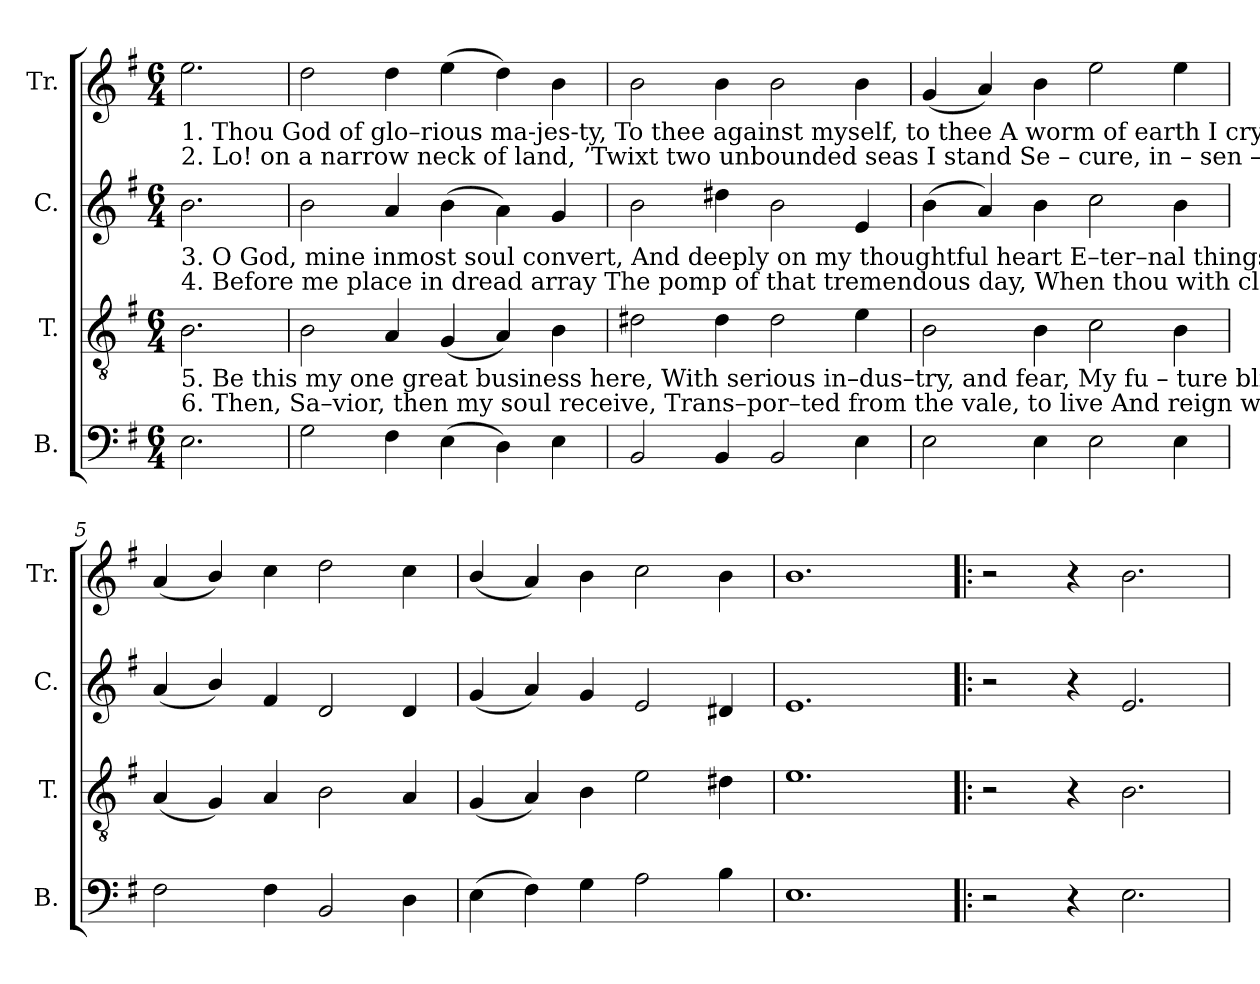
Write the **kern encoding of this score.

**kern	**kern	**kern	**kern
*part4	*part3	*part2	*part1
*staff4	*staff3	*staff2	*staff1
*I"B.	*I"T.	*I"C.	*I"Tr.
*I'B.	*I'T.	*I'C.	*I'Tr.
*clefF4	*clefGv2	*clefG2	*clefG2
*k[f#]	*k[f#]	*k[f#]	*k[f#]
*M6/4	*M6/4	*M6/4	*M6/4
*MM120	*MM120	*MM120	*MM120
=1	=1	=1	=1
!	!	!	!LO:TX:b:t=1.  Thou  God  of  glo–rious  ma-jes-ty,      To     thee  against  myself,    to  thee    A     worm   of   earth   I    cry,                           An
!	!	!	!LO:TX:b:t=2.  Lo!       on   a  narrow neck  of  land,     ’Twixt two unbounded seas I stand    Se – cure,   in – sen – si – ble&colon;                         A
!	!	!LO:TX:b:t=3.  O  God,  mine  inmost  soul  convert,   And deeply on my thoughtful heart   E–ter–nal  things  im – press,                       Give	!
!	!	!LO:TX:b:t=4.  Before me place in dread array   The pomp of that tremendous day,  When thou with clouds shalt come                        To	!
!	!LO:TX:b:t=5.  Be  this  my  one great business here,  With  serious  in–dus–try,  and  fear,   My  fu – ture bliss  t’en–sure,                   Thine	!	!
!	!LO:TX:b:t=6.  Then,  Sa–vior, then my soul receive,   Trans–por–ted from the vale, to live   And  reign  with  thee  above,                 Where	!	!
2.E\	2.B\	2.b\	2.ee\
=2	=2	=2	=2
2G\	2B\	2b\	2dd\
4F#\	4A/	4a/	4dd\
(4E\	(4G/	(4b\	(4ee\
4D\)	4A/)	4a\)	4dd\)
4E\	4B\	4g/	4b\
=3	=3	=3	=3
2BB/	2d#X\	2b\	2b\
4BB/	4d#\	4dd#X\	4b\
2BB/	2d#\	2b\	2b\
4E\	4e\	4e/	4b\
=4	=4	=4	=4
2E\	2B\	(4b\	(4g/
.	.	4a/)	4a/)
4E\	4B\	4b\	4b\
2E\	2c\	2cc\	2ee\
4E\	4B\	4b\	4ee\
=5	=5	=5	=5
2F#\	(4A/	(4a/	(4a/
.	4G/)	4b/)	4b/)
4F#\	4A/	4f#/	4cc\
2BB/	2B\	2d/	2dd\
4D\	4A/	4d/	4cc\
=6	=6	=6	=6
(4E\	(4G/	(4g/	(4b/
4F#\)	4A/)	4a/)	4a/)
4G\	4B\	4g/	4b\
2A\	2e\	2e/	2cc\
4B\	4d#X\	4d#X/	4b\
=7	=7	=7	=7
1.E	1.e	1.e	1.b
=8!|:	=8!|:	=8!|:	=8!|:
2r	2r	2r	2r
4r	4r	4r	4r
2.E\	2.B\	2.e/	2.b\
=	=	=	=
*-	*-	*-	*-
